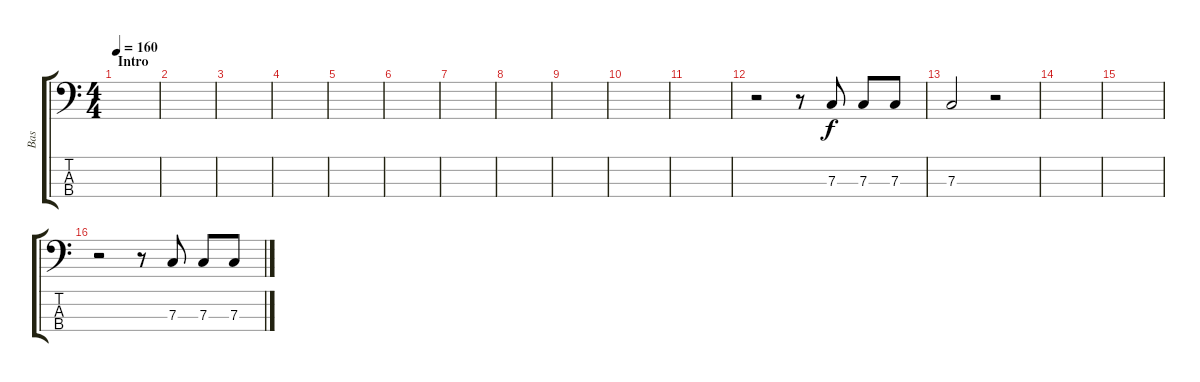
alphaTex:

\track ("Bas" "Bas") {instrument electricbassfinger}
\staff {score tabs}
\tuning (Eb2 Bb1 F1 C1) {hide}
\ts (4 4)
\section ("" "Intro")
\tempo 160
\clef f4
\ks c
|
|
|
|
|
|
|
|
|
|
|
r.2 r.8 7.3.8 7.3.8 7.3.8 |
7.3.2 r.2 |
|
|
r.2 r.8 7.3.8 7.3.8 7.3.8
